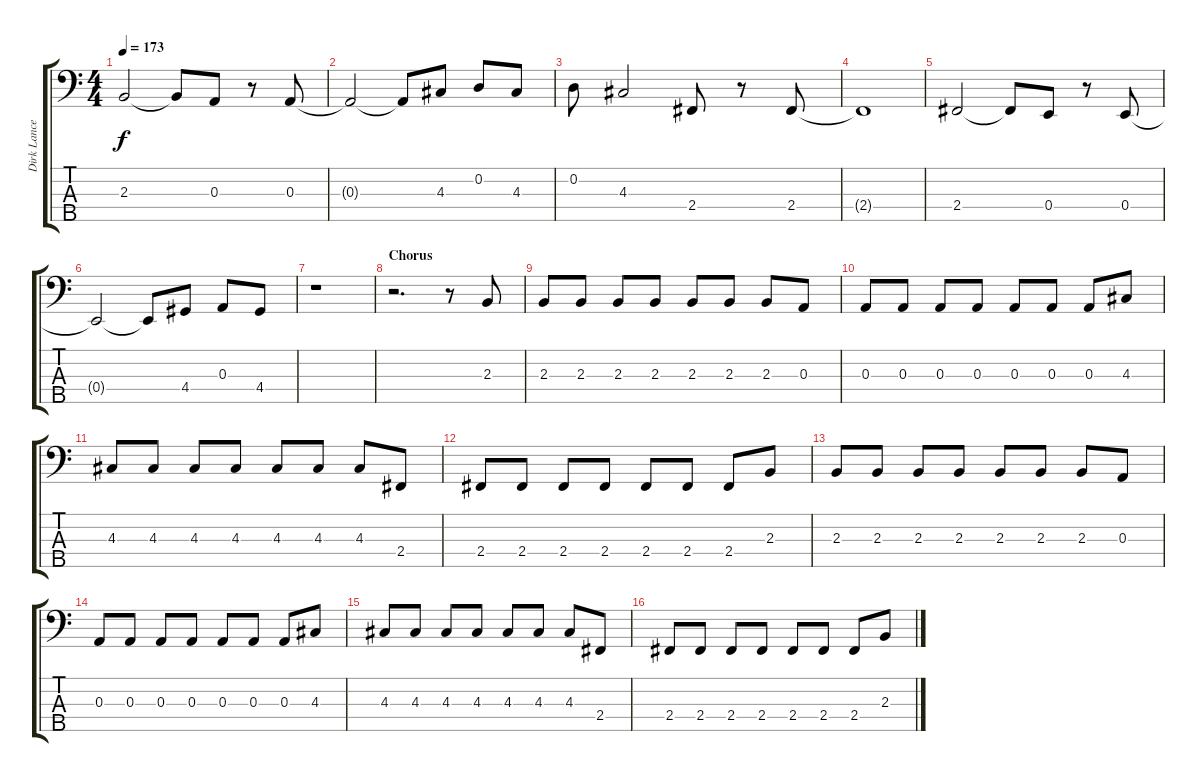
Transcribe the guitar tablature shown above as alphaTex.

\track ("Dirk Lance-Bass effects" "Dirk Lance") {instrument fretlessbass}
\staff {score tabs}
\tuning (G2 D2 A1 E1 B0) {hide}
\ts (4 4)
\tempo 173
\clef f4
\ks c
2.3.2{dy f} 2.3{t}.8 0.3.8 r.8 0.3.8 |
0.3{t}.2 0.3{t}.8 4.3.8 0.2.8 4.3.8 |
0.2.8 4.3.2 2.4.8 r.8 2.4.8 |
2.4{t}.1 |
2.4.2 2.4{t}.8 0.4.8 r.8 0.4.8 |
0.4{t}.2 0.4{t}.8 4.4.8 0.3.8 4.4.8 |
r.1 |
\section ("" "Chorus")
r.2{d} r.8 2.3.8 |
2.3.8 2.3.8 2.3.8 2.3.8 2.3.8 2.3.8 2.3.8 0.3.8 |
0.3.8 0.3.8 0.3.8 0.3.8 0.3.8 0.3.8 0.3.8 4.3.8 |
4.3.8 4.3.8 4.3.8 4.3.8 4.3.8 4.3.8 4.3.8 2.4.8 |
2.4.8 2.4.8 2.4.8 2.4.8 2.4.8 2.4.8 2.4.8 2.3.8 |
2.3.8 2.3.8 2.3.8 2.3.8 2.3.8 2.3.8 2.3.8 0.3.8 |
0.3.8 0.3.8 0.3.8 0.3.8 0.3.8 0.3.8 0.3.8 4.3.8 |
4.3.8 4.3.8 4.3.8 4.3.8 4.3.8 4.3.8 4.3.8 2.4.8 |
2.4.8 2.4.8 2.4.8 2.4.8 2.4.8 2.4.8 2.4.8 2.3.8
